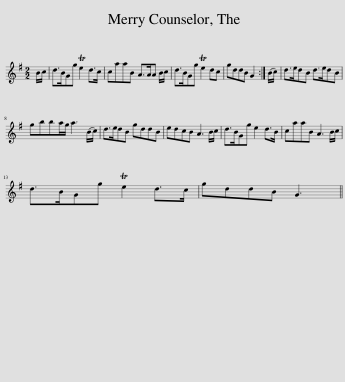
X:1
L:1/8
M:2/2
I:linebreak $
K:G
V:1 treble
V:1
 B/c/ | d>BGg Te2 d>c | caaB A>AA B/c/ | d>BGg Te2 dc | gddB G2 :| %5
 (B/c/) | d>edB d>edB |$ gbba/g/ a3 (B/c/) | d>edB gddB | edcB A3 B/c/ | %10
 d>BGg e2 d>B | caaB A3 B/c/ |$ d>BGg Te2 d>c | gddB G3 || %14
